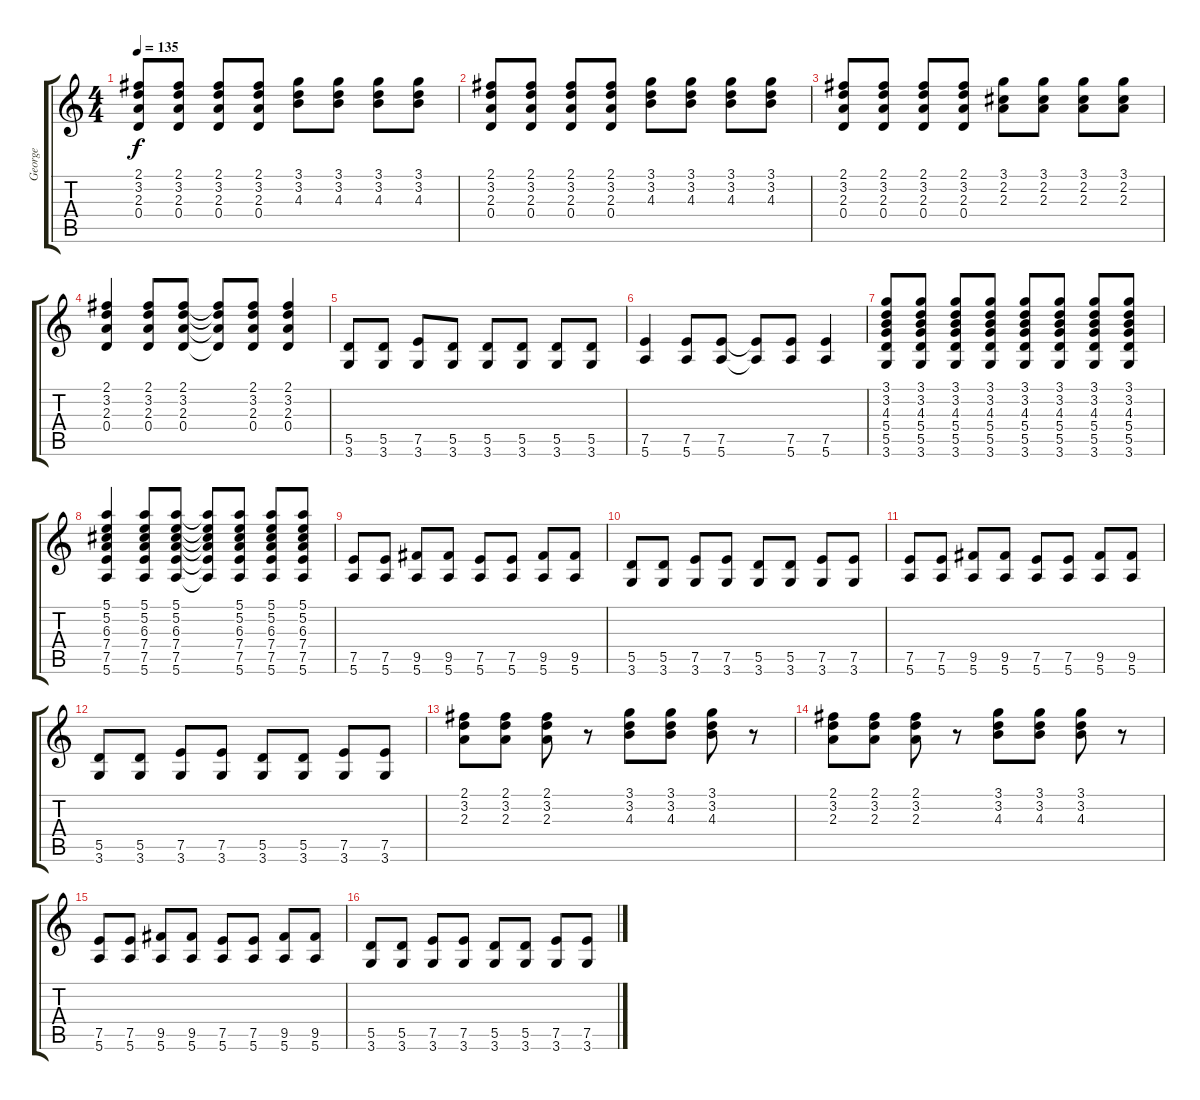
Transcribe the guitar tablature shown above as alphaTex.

\track ("George" "George") {instrument electricguitarjazz}
\staff {score tabs}
\tuning (E4 B3 G3 D3 A2 E2) {hide}
\ts (4 4)
\tempo 135
\clef g2
\ks c
(2.1 3.2 2.3 0.4).8{dy f} (2.1 3.2 2.3 0.4).8 (2.1 3.2 2.3 0.4).8 (2.1 3.2 2.3 0.4).8 (3.1 3.2 4.3).8 (3.1 3.2 4.3).8 (3.1 3.2 4.3).8 (3.1 3.2 4.3).8 |
(2.1 3.2 2.3 0.4).8 (2.1 3.2 2.3 0.4).8 (2.1 3.2 2.3 0.4).8 (2.1 3.2 2.3 0.4).8 (3.1 3.2 4.3).8 (3.1 3.2 4.3).8 (3.1 3.2 4.3).8 (3.1 3.2 4.3).8 |
(2.1 3.2 2.3 0.4).8 (2.1 3.2 2.3 0.4).8 (2.1 3.2 2.3 0.4).8 (2.1 3.2 2.3 0.4).8 (3.1 2.2 2.3).8 (3.1 2.2 2.3).8 (3.1 2.2 2.3).8 (3.1 2.2 2.3).8 |
(2.1 3.2 2.3 0.4).4 (2.1 3.2 2.3 0.4).8 (2.1 3.2 2.3 0.4).8 (2.1{t} 3.2{t} 2.3{t} 0.4{t}).8 (2.1 3.2 2.3 0.4).8 (2.1 3.2 2.3 0.4).4 |
(5.5 3.6).8 (5.5 3.6).8 (7.5 3.6).8 (5.5 3.6).8 (5.5 3.6).8 (5.5 3.6).8 (5.5 3.6).8 (5.5 3.6).8 |
(7.5 5.6).4 (7.5 5.6).8 (7.5 5.6).8 (7.5{t} 5.6{t}).8 (7.5 5.6).8 (7.5 5.6).4 |
(3.1 3.2 4.3 5.4 5.5 3.6).8 (3.1 3.2 4.3 5.4 5.5 3.6).8 (3.1 3.2 4.3 5.4 5.5 3.6).8 (3.1 3.2 4.3 5.4 5.5 3.6).8 (3.1 3.2 4.3 5.4 5.5 3.6).8 (3.1 3.2 4.3 5.4 5.5 3.6).8 (3.1 3.2 4.3 5.4 5.5 3.6).8 (3.1 3.2 4.3 5.4 5.5 3.6).8 |
(5.1 5.2 6.3 7.4 7.5 5.6).4 (5.1 5.2 6.3 7.4 7.5 5.6).8 (5.1 5.2 6.3 7.4 7.5 5.6).8 (5.1{t} 5.2{t} 6.3{t} 7.4{t} 7.5{t} 5.6{t}).8 (5.1 5.2 6.3 7.4 7.5 5.6).8 (5.1 5.2 6.3 7.4 7.5 5.6).8 (5.1 5.2 6.3 7.4 7.5 5.6).8 |
(7.5 5.6).8{volume 14} (7.5 5.6).8 (9.5 5.6).8 (9.5 5.6).8 (7.5 5.6).8 (7.5 5.6).8 (9.5 5.6).8 (9.5 5.6).8 |
(5.5 3.6).8 (5.5 3.6).8 (7.5 3.6).8 (7.5 3.6).8 (5.5 3.6).8 (5.5 3.6).8 (7.5 3.6).8 (7.5 3.6).8 |
(7.5 5.6).8 (7.5 5.6).8 (9.5 5.6).8 (9.5 5.6).8 (7.5 5.6).8 (7.5 5.6).8 (9.5 5.6).8 (9.5 5.6).8 |
(5.5 3.6).8 (5.5 3.6).8 (7.5 3.6).8 (7.5 3.6).8 (5.5 3.6).8 (5.5 3.6).8 (7.5 3.6).8 (7.5 3.6).8 |
(2.1 3.2 2.3).8 (2.1 3.2 2.3).8 (2.1 3.2 2.3).8 r.8 (3.1 3.2 4.3).8 (3.1 3.2 4.3).8 (3.1 3.2 4.3).8 r.8 |
(2.1 3.2 2.3).8 (2.1 3.2 2.3).8 (2.1 3.2 2.3).8 r.8 (3.1 3.2 4.3).8 (3.1 3.2 4.3).8 (3.1 3.2 4.3).8 r.8 |
(7.5 5.6).8 (7.5 5.6).8 (9.5 5.6).8 (9.5 5.6).8 (7.5 5.6).8 (7.5 5.6).8 (9.5 5.6).8 (9.5 5.6).8 |
(5.5 3.6).8 (5.5 3.6).8 (7.5 3.6).8 (7.5 3.6).8 (5.5 3.6).8 (5.5 3.6).8 (7.5 3.6).8 (7.5 3.6).8
